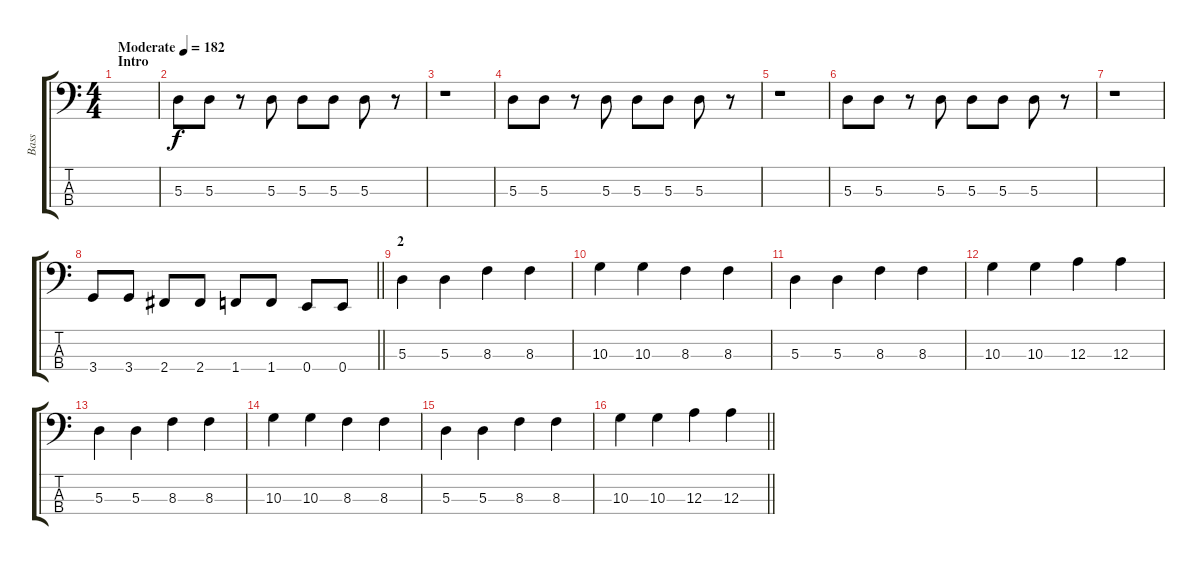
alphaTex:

\track ("Bass" "Bass") {instrument electricbassfinger}
\staff {score tabs}
\tuning (G2 D2 A1 E1) {hide}
\ts (4 4)
\section ("" "Intro")
\tempo (182 "Moderate")
\clef f4
\ks c
|
5.3.8 5.3.8 r.8 5.3.8 5.3.8 5.3.8 5.3.8 r.8 |
r.1 |
5.3.8 5.3.8 r.8 5.3.8 5.3.8 5.3.8 5.3.8 r.8 |
r.1 |
5.3.8 5.3.8 r.8 5.3.8 5.3.8 5.3.8 5.3.8 r.8 |
r.1 |
\barLineRight lightlight
3.4.8 3.4.8 2.4.8 2.4.8 1.4.8 1.4.8 0.4.8 0.4.8 |
\section ("" "2")
5.3.4 5.3.4 8.3.4 8.3.4 |
10.3.4 10.3.4 8.3.4 8.3.4 |
5.3.4 5.3.4 8.3.4 8.3.4 |
10.3.4 10.3.4 12.3.4 12.3.4 |
5.3.4 5.3.4 8.3.4 8.3.4 |
10.3.4 10.3.4 8.3.4 8.3.4 |
5.3.4 5.3.4 8.3.4 8.3.4 |
\barLineRight lightlight
10.3.4 10.3.4 12.3.4 12.3.4
